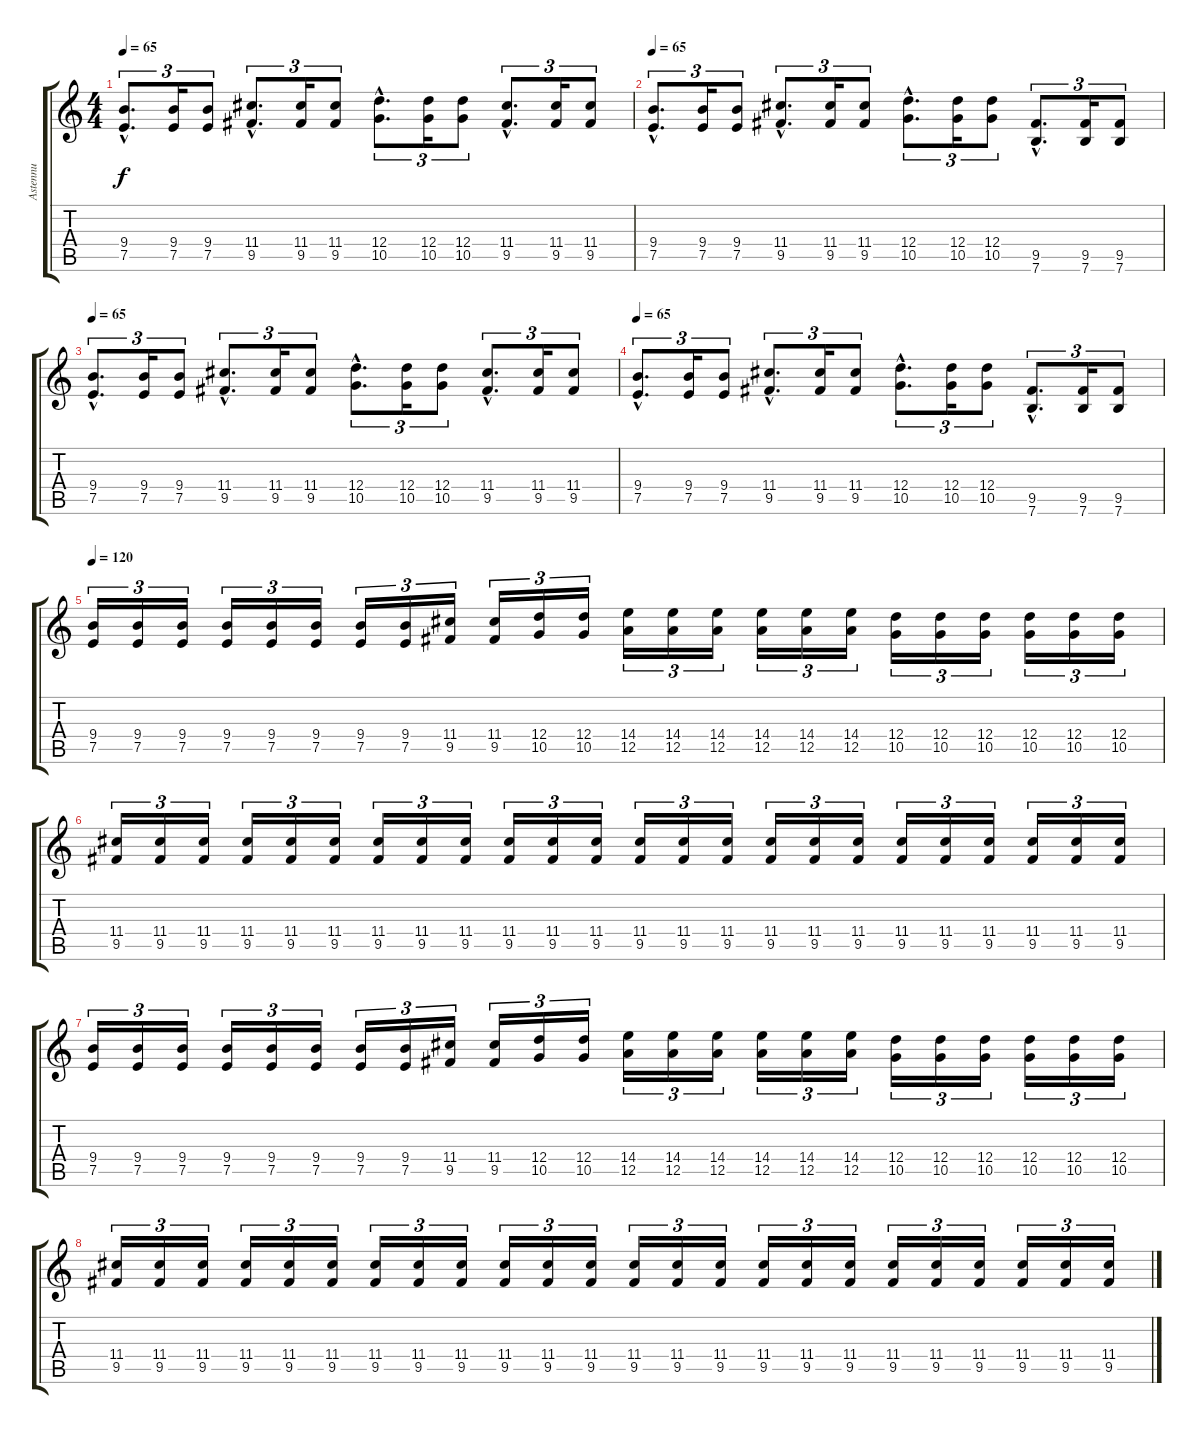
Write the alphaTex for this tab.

\track ("Astennu" "Astennu") {instrument distortionguitar}
\staff {score tabs}
\tuning (E4 B3 G3 D3 A2 E2) {hide}
\ts (4 4)
\tempo 65
\clef g2
\ks c
(9.4{hac} 7.5{hac}).8{d tu (3 2) dy f} (9.4 7.5).16{tu (3 2)} (9.4 7.5).8{tu (3 2)} (11.4{hac} 9.5{hac}).8{d tu (3 2)} (11.4 9.5).16{tu (3 2)} (11.4 9.5).8{tu (3 2)} (12.4{hac} 10.5{hac}).8{d tu (3 2)} (12.4 10.5).16{tu (3 2)} (12.4 10.5).8{tu (3 2)} (11.4{hac} 9.5{hac}).8{d tu (3 2)} (11.4 9.5).16{tu (3 2)} (11.4 9.5).8{tu (3 2)} |
\tempo 65
(9.4{hac} 7.5{hac}).8{d tu (3 2)} (9.4 7.5).16{tu (3 2)} (9.4 7.5).8{tu (3 2)} (11.4{hac} 9.5{hac}).8{d tu (3 2)} (11.4 9.5).16{tu (3 2)} (11.4 9.5).8{tu (3 2)} (12.4{hac} 10.5{hac}).8{d tu (3 2)} (12.4 10.5).16{tu (3 2)} (12.4 10.5).8{tu (3 2)} (9.5{hac} 7.6{hac}).8{d tu (3 2)} (9.5 7.6).16{tu (3 2)} (9.5 7.6).8{tu (3 2)} |
\tempo 65
(9.4{hac} 7.5{hac}).8{d tu (3 2)} (9.4 7.5).16{tu (3 2)} (9.4 7.5).8{tu (3 2)} (11.4{hac} 9.5{hac}).8{d tu (3 2)} (11.4 9.5).16{tu (3 2)} (11.4 9.5).8{tu (3 2)} (12.4{hac} 10.5{hac}).8{d tu (3 2)} (12.4 10.5).16{tu (3 2)} (12.4 10.5).8{tu (3 2)} (11.4{hac} 9.5{hac}).8{d tu (3 2)} (11.4 9.5).16{tu (3 2)} (11.4 9.5).8{tu (3 2)} |
\tempo 65
(9.4{hac} 7.5{hac}).8{d tu (3 2)} (9.4 7.5).16{tu (3 2)} (9.4 7.5).8{tu (3 2)} (11.4{hac} 9.5{hac}).8{d tu (3 2)} (11.4 9.5).16{tu (3 2)} (11.4 9.5).8{tu (3 2)} (12.4{hac} 10.5{hac}).8{d tu (3 2)} (12.4 10.5).16{tu (3 2)} (12.4 10.5).8{tu (3 2)} (9.5{hac} 7.6{hac}).8{d tu (3 2)} (9.5 7.6).16{tu (3 2)} (9.5 7.6).8{tu (3 2)} |
\tempo 120
(9.4 7.5).16{tu (3 2)} (9.4 7.5).16{tu (3 2)} (9.4 7.5).16{tu (3 2)} (9.4 7.5).16{tu (3 2)} (9.4 7.5).16{tu (3 2)} (9.4 7.5).16{tu (3 2)} (9.4 7.5).16{tu (3 2)} (9.4 7.5).16{tu (3 2)} (11.4 9.5).16{tu (3 2)} (11.4 9.5).16{tu (3 2)} (12.4 10.5).16{tu (3 2)} (12.4 10.5).16{tu (3 2)} (14.4 12.5).16{tu (3 2)} (14.4 12.5).16{tu (3 2)} (14.4 12.5).16{tu (3 2)} (14.4 12.5).16{tu (3 2)} (14.4 12.5).16{tu (3 2)} (14.4 12.5).16{tu (3 2)} (12.4 10.5).16{tu (3 2)} (12.4 10.5).16{tu (3 2)} (12.4 10.5).16{tu (3 2)} (12.4 10.5).16{tu (3 2)} (12.4 10.5).16{tu (3 2)} (12.4 10.5).16{tu (3 2)} |
(11.4 9.5).16{tu (3 2)} (11.4 9.5).16{tu (3 2)} (11.4 9.5).16{tu (3 2)} (11.4 9.5).16{tu (3 2)} (11.4 9.5).16{tu (3 2)} (11.4 9.5).16{tu (3 2)} (11.4 9.5).16{tu (3 2)} (11.4 9.5).16{tu (3 2)} (11.4 9.5).16{tu (3 2)} (11.4 9.5).16{tu (3 2)} (11.4 9.5).16{tu (3 2)} (11.4 9.5).16{tu (3 2)} (11.4 9.5).16{tu (3 2)} (11.4 9.5).16{tu (3 2)} (11.4 9.5).16{tu (3 2)} (11.4 9.5).16{tu (3 2)} (11.4 9.5).16{tu (3 2)} (11.4 9.5).16{tu (3 2)} (11.4 9.5).16{tu (3 2)} (11.4 9.5).16{tu (3 2)} (11.4 9.5).16{tu (3 2)} (11.4 9.5).16{tu (3 2)} (11.4 9.5).16{tu (3 2)} (11.4 9.5).16{tu (3 2)} |
(9.4 7.5).16{tu (3 2)} (9.4 7.5).16{tu (3 2)} (9.4 7.5).16{tu (3 2)} (9.4 7.5).16{tu (3 2)} (9.4 7.5).16{tu (3 2)} (9.4 7.5).16{tu (3 2)} (9.4 7.5).16{tu (3 2)} (9.4 7.5).16{tu (3 2)} (11.4 9.5).16{tu (3 2)} (11.4 9.5).16{tu (3 2)} (12.4 10.5).16{tu (3 2)} (12.4 10.5).16{tu (3 2)} (14.4 12.5).16{tu (3 2)} (14.4 12.5).16{tu (3 2)} (14.4 12.5).16{tu (3 2)} (14.4 12.5).16{tu (3 2)} (14.4 12.5).16{tu (3 2)} (14.4 12.5).16{tu (3 2)} (12.4 10.5).16{tu (3 2)} (12.4 10.5).16{tu (3 2)} (12.4 10.5).16{tu (3 2)} (12.4 10.5).16{tu (3 2)} (12.4 10.5).16{tu (3 2)} (12.4 10.5).16{tu (3 2)} |
(11.4 9.5).16{tu (3 2)} (11.4 9.5).16{tu (3 2)} (11.4 9.5).16{tu (3 2)} (11.4 9.5).16{tu (3 2)} (11.4 9.5).16{tu (3 2)} (11.4 9.5).16{tu (3 2)} (11.4 9.5).16{tu (3 2)} (11.4 9.5).16{tu (3 2)} (11.4 9.5).16{tu (3 2)} (11.4 9.5).16{tu (3 2)} (11.4 9.5).16{tu (3 2)} (11.4 9.5).16{tu (3 2)} (11.4 9.5).16{tu (3 2)} (11.4 9.5).16{tu (3 2)} (11.4 9.5).16{tu (3 2)} (11.4 9.5).16{tu (3 2)} (11.4 9.5).16{tu (3 2)} (11.4 9.5).16{tu (3 2)} (11.4 9.5).16{tu (3 2)} (11.4 9.5).16{tu (3 2)} (11.4 9.5).16{tu (3 2)} (11.4 9.5).16{tu (3 2)} (11.4 9.5).16{tu (3 2)} (11.4 9.5).16{tu (3 2)}
